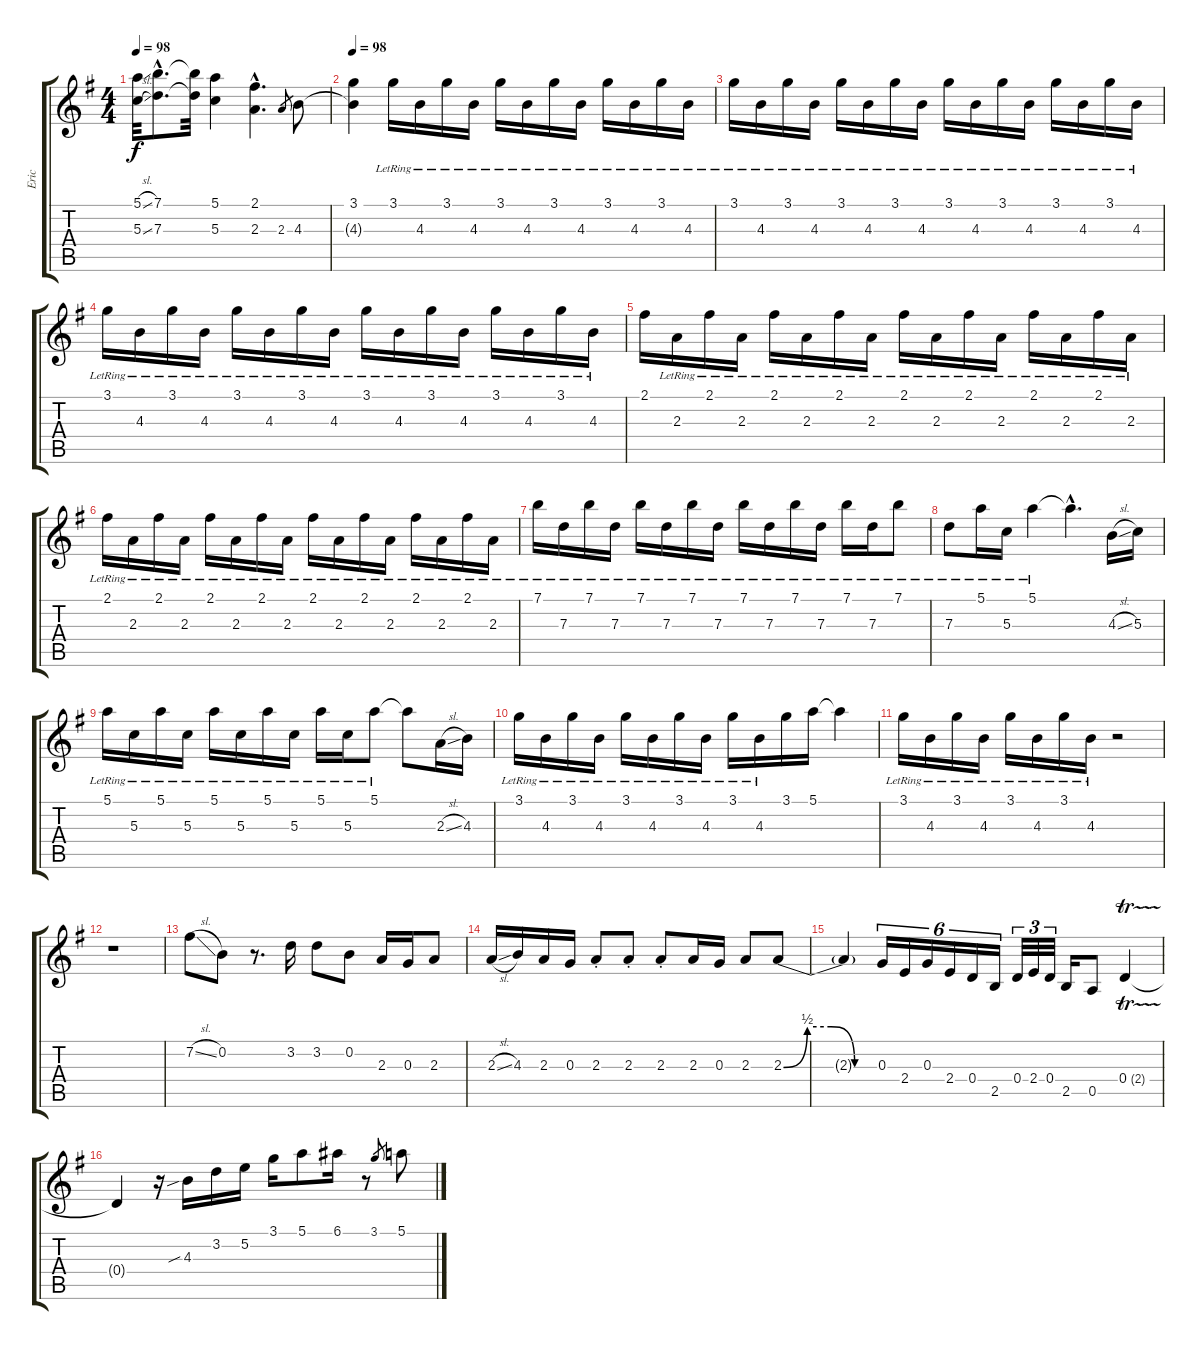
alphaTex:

\track ("Eric" "Eric") {instrument electricguitarjazz}
\staff {score tabs}
\tuning (E4 B3 G3 D3 A2 E2) {hide}
\ts (4 4)
\tempo 98
\tempo 30
\tempo 98
\clef g2
\ks eminor
(5.1{sl} 5.3{sl}).32{dy f instrument electricguitarjazz} (7.1{hac} 7.3{hac}).8{d} (7.1{t} 7.3{t}).32 (5.1 5.3).4 (2.1{hac} 2.3{hac}).4{d} 2.3.8{gr} 4.3.8 |
\tempo 98
(3.1 4.3{t}).4 3.1{lr}.16{volume 10} 4.3{lr}.16 3.1{lr}.16 4.3{lr}.16 3.1{lr}.16 4.3{lr}.16 3.1{lr}.16 4.3{lr}.16 3.1{lr}.16 4.3{lr}.16 3.1{lr}.16 4.3{lr}.16 |
3.1{lr}.16 4.3{lr}.16 3.1{lr}.16 4.3{lr}.16 3.1{lr}.16 4.3{lr}.16 3.1{lr}.16 4.3{lr}.16 3.1{lr}.16 4.3{lr}.16 3.1{lr}.16 4.3{lr}.16 3.1{lr}.16 4.3{lr}.16 3.1{lr}.16 4.3{lr}.16 |
3.1{lr}.16 4.3{lr}.16 3.1{lr}.16 4.3{lr}.16 3.1{lr}.16 4.3{lr}.16 3.1{lr}.16 4.3{lr}.16 3.1{lr}.16 4.3{lr}.16 3.1{lr}.16 4.3{lr}.16 3.1{lr}.16 4.3{lr}.16 3.1{lr}.16 4.3{lr}.16 |
2.1.16 2.3{lr}.16 2.1{lr}.16 2.3{lr}.16 2.1{lr}.16 2.3{lr}.16 2.1{lr}.16 2.3{lr}.16 2.1{lr}.16 2.3{lr}.16 2.1{lr}.16 2.3{lr}.16 2.1{lr}.16 2.3{lr}.16 2.1{lr}.16 2.3{lr}.16 |
2.1{lr}.16 2.3{lr}.16 2.1{lr}.16 2.3{lr}.16 2.1{lr}.16 2.3{lr}.16 2.1{lr}.16 2.3{lr}.16 2.1{lr}.16 2.3{lr}.16 2.1{lr}.16 2.3{lr}.16 2.1{lr}.16 2.3{lr}.16 2.1{lr}.16 2.3{lr}.16 |
7.1{lr}.16 7.3{lr}.16 7.1{lr}.16 7.3{lr}.16 7.1{lr}.16 7.3{lr}.16 7.1{lr}.16 7.3{lr}.16 7.1{lr}.16 7.3{lr}.16 7.1{lr}.16 7.3{lr}.16 7.1{lr}.16 7.3{lr}.16 7.1{lr}.8 |
7.3{lr}.8 5.1{lr}.16 5.3{lr}.16 5.1{lr}.4 5.1{hac t}.4{d} 4.3{sl}.16 5.3.16 |
5.1{lr}.16 5.3{lr}.16 5.1{lr}.16 5.3{lr}.16 5.1{lr}.16 5.3{lr}.16 5.1{lr}.16 5.3{lr}.16 5.1{lr}.16 5.3{lr}.16 5.1{lr}.8 5.1{t}.8 2.3{sl}.16 4.3.16 |
3.1{lr}.16 4.3{lr}.16 3.1{lr}.16 4.3{lr}.16 3.1{lr}.16 4.3{lr}.16 3.1{lr}.16 4.3{lr}.16 3.1{lr}.16 4.3{lr}.16 3.1.16 5.1.16 5.1{t}.4 |
3.1{lr}.16 4.3{lr}.16 3.1{lr}.16 4.3{lr}.16 3.1{lr}.16 4.3{lr}.16 3.1{lr}.16 4.3{lr}.16 r.2 |
r.1 |
7.2{sl}.8{volume 16} 0.2.8 r.8{d} 3.2.16 3.2.8 0.2.8 2.3.16 0.3.16 2.3.8 |
2.3{sl}.16 4.3.16 2.3.16 0.3.16 2.3{st}.8 2.3{st}.8 2.3{st}.8 2.3.16 0.3.16 2.3.8 2.3{be (custom 0 0 15 2 30 2 45 0 60 0)}.8 |
2.3{t}.4 0.3.16{tu (6 4)} 2.4.16{tu (6 4)} 0.3.16{tu (6 4)} 2.4.16{tu (6 4)} 0.4.16{tu (6 4)} 2.5.16{tu (6 4)} 0.4.32{tu (3 2)} 2.4.32{tu (3 2)} 0.4.32{tu (3 2)} 2.5.16 0.5.8 0.4{tr (2 32)}.4 |
0.4{t}.4 r.16 4.3{sib}.16 3.2.16 5.2.16 3.1.16 5.1.8 6.1.16 r.8 3.1.8{gr} 5.1.8
